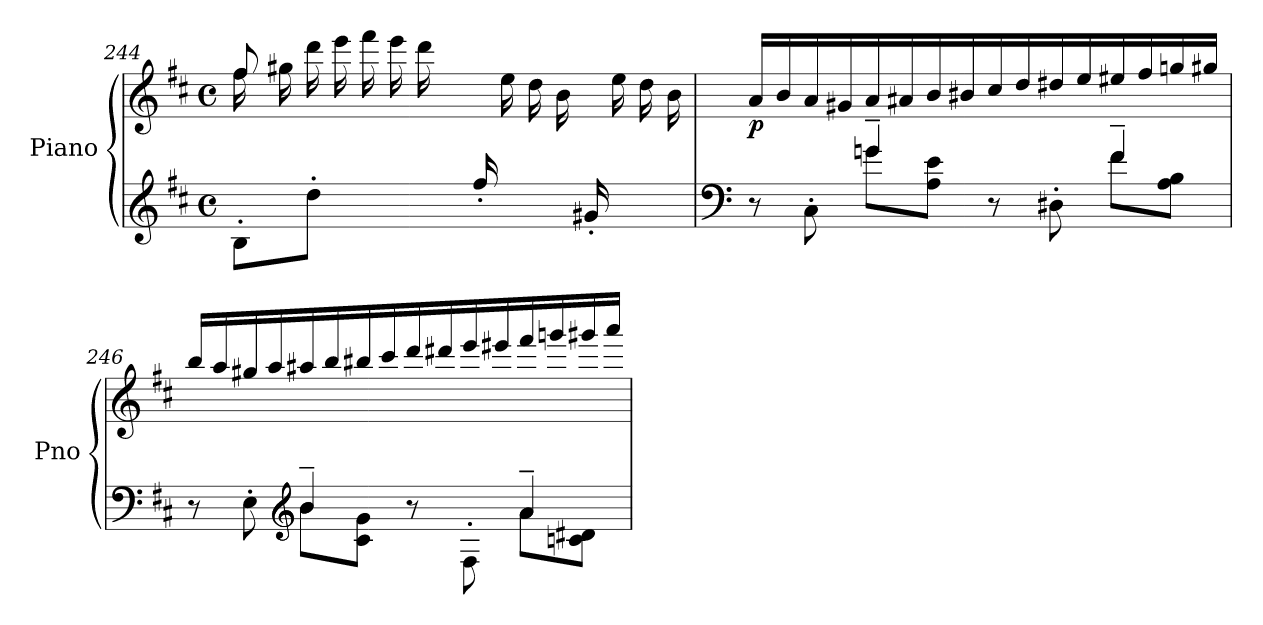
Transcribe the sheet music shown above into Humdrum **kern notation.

**kern	**kern	**dynam
*part1	*part1	*part1
*staff2	*staff1	*staff1/2
*I"Piano	*	*
*I'Pno	*	*
!!LO:LB:g=z
*clefG2	*clefG2	*
*k[f#c#]	*k[f#c#]	*
*M4/4	*M4/4	*
*met(c)	*met(c)	*
=244	=244	=244
*^	*^	*
4..ryy	8B'\L	16ff#\LL	8ff#/	.
.	.	16gg#X\	.	.
.	8dd'\J	16ddd\	2..ryy	.
.	.	16eee\	.	.
.	4ryy	16fff#\	.	.
.	.	16eee\	.	.
.	.	16ddd\	.	.
16gg#X/JJ	.	16ryy	.	.
2ryy	16ff#'/	16ryy	.	.
.	8.ryy	16ee\LL	.	.
.	.	16dd\	.	.
.	.	16b\JJ	.	.
.	16g#X'/	16ryy	.	.
.	8.ryy	16ee\LL	.	.
.	.	16dd\	.	.
.	.	16b\JJ	.	.
*	*	*v	*v	*
=245	=245	=245	=245
*clefF4	*	*	*
!	!	!	!LO:DY:b
8r	4ryy	16a/LL	p
.	.	16b/	.
8C#'\	.	16a/	.
.	.	16g#X/	.
4gn~/	8g\L	16a/	.
.	.	16a#X/	.
.	8A\ 8e\J	16b/	.
.	.	16b#X/	.
8r	4ryy	16cc#/	.
.	.	16dd/	.
8D#X'\	.	16dd#X/	.
.	.	16ee/	.
4f#~/	8f#\L	16ee#X/	.
.	.	16ff#/	.
.	8A\ 8B\J	16ggn/	.
.	.	16gg#X/JJ	.
!!LO:PB:g=z
=246	=246	=246	=246
8r	4ryy	16bb/LL	.
.	.	16aa/	.
8E'\	.	16gg#X/	.
.	.	16aa/	.
*clefG2	*	*	*
4b~/	8b\L	16aa#X/	.
.	.	16bb/	.
.	8c#\ 8g\J	16bb#X/	.
.	.	16ccc#/	.
8r	4ryy	16ddd/	.
.	.	16ddd#X/	.
8F#'\	.	16eee/	.
.	.	16eee#X/	.
4a~/	8a\L	16fff#/	.
.	.	16gggn/	.
.	8cn\ 8d#X\J	16ggg#X/	.
.	.	16aaa/JJ	.
*v	*v	*	*
=	=	=
*-	*-	*-
